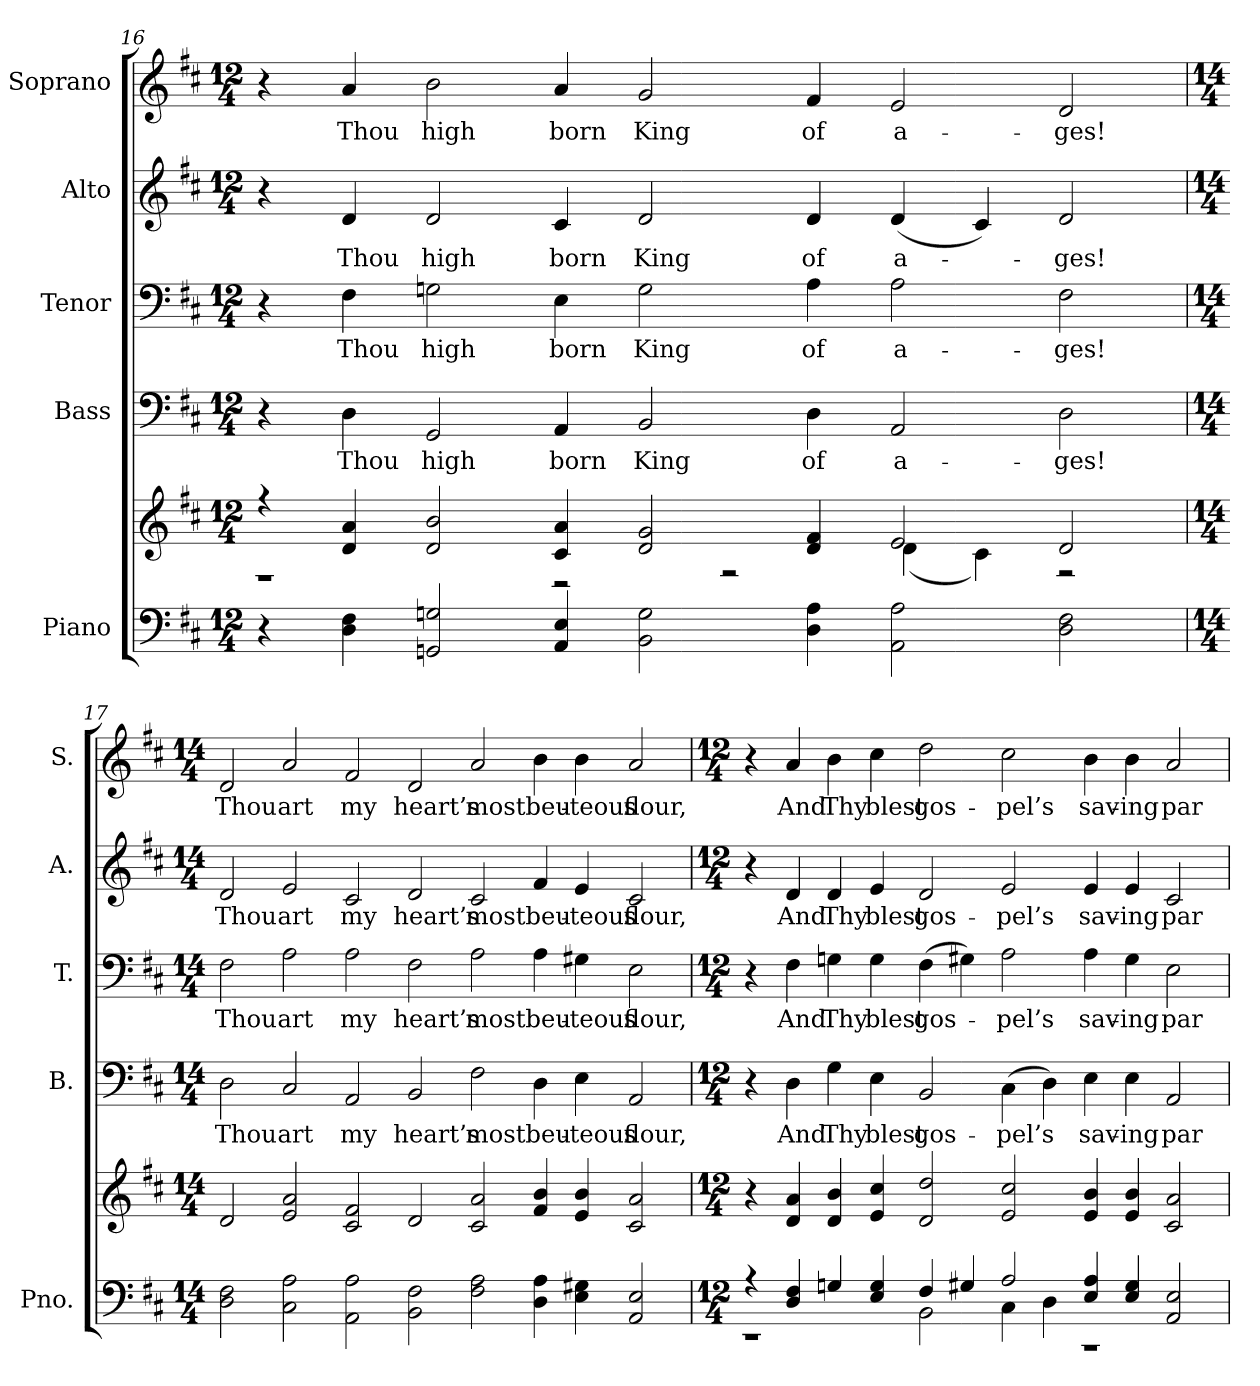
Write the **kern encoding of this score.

**kern	**kern	**kern	**text	**kern	**text	**kern	**text	**kern	**text
*part5	*part5	*part4	*part4	*part3	*part3	*part2	*part2	*part1	*part1
*staff6	*staff5	*staff4	*staff4	*staff3	*staff3	*staff2	*staff2	*staff1	*staff1
*I"Piano	*	*I"Bass	*	*I"Tenor	*	*I"Alto	*	*I"Soprano	*
*I'Pno.	*	*I'B.	*	*I'T.	*	*I'A.	*	*I'S.	*
!!LO:PB:g=z
*clefF4	*clefG2	*clefF4	*	*clefF4	*	*clefG2	*	*clefG2	*
*k[f#c#]	*k[f#c#]	*k[f#c#]	*	*k[f#c#]	*	*k[f#c#]	*	*k[f#c#]	*
*D:	*D:	*D:	*	*D:	*	*D:	*	*D:	*
*M12/4	*M12/4	*M12/4	*	*M12/4	*	*M12/4	*	*M12/4	*
=16	=16	=16	=16	=16	=16	=16	=16	=16	=16
*	*^	*	*	*	*	*	*	*	*
4r	4r	1r	4r	.	4r	.	4r	.	4r	.
!	!	!	!	!LO:LY:b:color=#000000	!	!	!	!	!	!
!	!	!	!	!	!	!LO:LY:b:color=#000000	!	!	!	!
!	!	!	!	!	!	!	!	!LO:LY:b:color=#000000	!	!
!	!	!	!	!	!	!	!	!	!	!LO:LY:b:color=#000000
4Di\ 4F#i	4di/ 4ai	.	4Di\	Thou	4F#i\	Thou	4di/	Thou	4ai/	Thou
!	!	!	!	!LO:LY:b:color=#000000	!	!	!	!	!	!
!	!	!	!	!	!	!LO:LY:b:color=#000000	!	!	!	!
!	!	!	!	!	!	!	!	!LO:LY:b:color=#000000	!	!
!	!	!	!	!	!	!	!	!	!	!LO:LY:b:color=#000000
2GGni/ 2Gni	2di/ 2bi	.	2GGi/	high	2Gni\	high	2di/	high	2bi\	high
!	!	!	!	!LO:LY:b:color=#000000	!	!	!	!	!	!
!	!	!	!	!	!	!LO:LY:b:color=#000000	!	!	!	!
!	!	!	!	!	!	!	!	!LO:LY:b:color=#000000	!	!
!	!	!	!	!	!	!	!	!	!	!LO:LY:b:color=#000000
4AAi/ 4Ei	4c#i/ 4ai	2r	4AAi/	born	4Ei\	born	4c#i/	born	4ai/	born
!	!	!	!	!LO:LY:b:color=#000000	!	!	!	!	!	!
!	!	!	!	!	!	!LO:LY:b:color=#000000	!	!	!	!
!	!	!	!	!	!	!	!	!LO:LY:b:color=#000000	!	!
!	!	!	!	!	!	!	!	!	!	!LO:LY:b:color=#000000
2BBi\ 2Gi	2di/ 2gi	.	2BBi/	King	2Gi\	King	2di/	King	2gi/	King
.	.	2r	.	.	.	.	.	.	.	.
!	!	!	!	!LO:LY:b:color=#000000	!	!	!	!	!	!
!	!	!	!	!	!	!LO:LY:b:color=#000000	!	!	!	!
!	!	!	!	!	!	!	!	!LO:LY:b:color=#000000	!	!
!	!	!	!	!	!	!	!	!	!	!LO:LY:b:color=#000000
4Di\ 4Ai	4di/ 4f#i	.	4Di\	of	4Ai\	of	4di/	of	4f#i/	of
!	!	!	!	!LO:LY:b:color=#000000	!	!	!	!	!	!
!	!	!	!	!	!	!LO:LY:b:color=#000000	!	!	!	!
!	!	!	!	!	!	!	!	!LO:LY:b:color=#000000	!	!
!	!	!	!	!	!	!	!	!	!	!LO:LY:b:color=#000000
2AAi\ 2Ai	2ei/	(4di\	2AAi/	a-	2Ai\	a-	(4di/	a-	2ei/	a-
.	.	4c#i\)	.	.	.	.	4c#i/)	.	.	.
!	!	!	!	!LO:LY:b:color=#000000	!	!	!	!	!	!
!	!	!	!	!	!	!LO:LY:b:color=#000000	!	!	!	!
!	!	!	!	!	!	!	!	!LO:LY:b:color=#000000	!	!
!	!	!	!	!	!	!	!	!	!	!LO:LY:b:color=#000000
2Di\ 2F#i	2di/	2r	2Di\	-ges!	2F#i\	-ges!	2di/	-ges!	2di/	-ges!
*	*v	*v	*	*	*	*	*	*	*	*
=17	=17	=17	=17	=17	=17	=17	=17	=17	=17
*M14/4	*M14/4	*M14/4	*	*M14/4	*	*M14/4	*	*M14/4	*
*	*^	*	*	*	*	*	*	*	*
!	!	!	!	!LO:LY:b:color=#000000	!	!	!	!	!	!
*	*v	*v	*	*	*	*	*	*	*	*
*	*^	*	*	*	*	*	*	*	*
!	!	!	!	!	!	!LO:LY:b:color=#000000	!	!	!	!
*	*v	*v	*	*	*	*	*	*	*	*
*	*^	*	*	*	*	*	*	*	*
!	!	!	!	!	!	!	!	!LO:LY:b:color=#000000	!	!
*	*v	*v	*	*	*	*	*	*	*	*
*	*^	*	*	*	*	*	*	*	*
!	!	!	!	!	!	!	!	!	!	!LO:LY:b:color=#000000
*	*v	*v	*	*	*	*	*	*	*	*
2Di\ 2F#i	2di/	2Di\	Thou	2F#i\	Thou	2di/	Thou	2di/	Thou
!	!	!	!LO:LY:b:color=#000000	!	!	!	!	!	!
!	!	!	!	!	!LO:LY:b:color=#000000	!	!	!	!
!	!	!	!	!	!	!	!LO:LY:b:color=#000000	!	!
!	!	!	!	!	!	!	!	!	!LO:LY:b:color=#000000
2C#i\ 2Ai	2ei/ 2ai	2C#i/	art	2Ai\	art	2ei/	art	2ai/	art
!	!	!	!LO:LY:b:color=#000000	!	!	!	!	!	!
!	!	!	!	!	!LO:LY:b:color=#000000	!	!	!	!
!	!	!	!	!	!	!	!LO:LY:b:color=#000000	!	!
!	!	!	!	!	!	!	!	!	!LO:LY:b:color=#000000
2AAi\ 2Ai	2c#i/ 2f#i	2AAi/	my	2Ai\	my	2c#i/	my	2f#i/	my
!	!	!	!LO:LY:b:color=#000000	!	!	!	!	!	!
!	!	!	!	!	!LO:LY:b:color=#000000	!	!	!	!
!	!	!	!	!	!	!	!LO:LY:b:color=#000000	!	!
!	!	!	!	!	!	!	!	!	!LO:LY:b:color=#000000
2BBi\ 2F#i	2di/	2BBi/	heart’s	2F#i\	heart’s	2di/	heart’s	2di/	heart’s
!	!	!	!LO:LY:b:color=#000000	!	!	!	!	!	!
!	!	!	!	!	!LO:LY:b:color=#000000	!	!	!	!
!	!	!	!	!	!	!	!LO:LY:b:color=#000000	!	!
!	!	!	!	!	!	!	!	!	!LO:LY:b:color=#000000
2F#i\ 2Ai	2c#i/ 2ai	2F#i\	most	2Ai\	most	2c#i/	most	2ai/	most
!	!	!	!LO:LY:b:color=#000000	!	!	!	!	!	!
!	!	!	!	!	!LO:LY:b:color=#000000	!	!	!	!
!	!	!	!	!	!	!	!LO:LY:b:color=#000000	!	!
!	!	!	!	!	!	!	!	!	!LO:LY:b:color=#000000
4Di\ 4Ai	4f#i/ 4bi	4Di\	beu-	4Ai\	beu-	4f#i/	beu-	4bi\	beu-
!	!	!	!LO:LY:b:color=#000000	!	!	!	!	!	!
!	!	!	!	!	!LO:LY:b:color=#000000	!	!	!	!
!	!	!	!	!	!	!	!LO:LY:b:color=#000000	!	!
!	!	!	!	!	!	!	!	!	!LO:LY:b:color=#000000
4Ei\ 4G#Xi	4ei/ 4bi	4Ei\	-teous	4G#Xi\	-teous	4ei/	-teous	4bi\	-teous
!	!	!	!LO:LY:b:color=#000000	!	!	!	!	!	!
!	!	!	!	!	!LO:LY:b:color=#000000	!	!	!	!
!	!	!	!	!	!	!	!LO:LY:b:color=#000000	!	!
!	!	!	!	!	!	!	!	!	!LO:LY:b:color=#000000
2AAi/ 2Ei	2c#i/ 2ai	2AAi/	flour,	2Ei\	flour,	2c#i/	flour,	2ai/	flour,
!!LO:PB:g=z
=18	=18	=18	=18	=18	=18	=18	=18	=18	=18
*M12/4	*M12/4	*M12/4	*	*M12/4	*	*M12/4	*	*M12/4	*
*^	*	*	*	*	*	*	*	*	*
4r	1r	4r	4r	.	4r	.	4r	.	4r	.
!	!	!	!	!LO:LY:b:color=#000000	!	!	!	!	!	!
!	!	!	!	!	!	!LO:LY:b:color=#000000	!	!	!	!
!	!	!	!	!	!	!	!	!LO:LY:b:color=#000000	!	!
!	!	!	!	!	!	!	!	!	!	!LO:LY:b:color=#000000
4Di/ 4F#i	.	4di/ 4ai	4Di\	And	4F#i\	And	4di/	And	4ai/	And
!	!	!	!	!LO:LY:b:color=#000000	!	!	!	!	!	!
!	!	!	!	!	!	!LO:LY:b:color=#000000	!	!	!	!
!	!	!	!	!	!	!	!	!LO:LY:b:color=#000000	!	!
!	!	!	!	!	!	!	!	!	!	!LO:LY:b:color=#000000
4Gni/	.	4di/ 4bi	4Gi\	Thy	4Gni\	Thy	4di/	Thy	4bi\	Thy
!	!	!	!	!LO:LY:b:color=#000000	!	!	!	!	!	!
!	!	!	!	!	!	!LO:LY:b:color=#000000	!	!	!	!
!	!	!	!	!	!	!	!	!LO:LY:b:color=#000000	!	!
!	!	!	!	!	!	!	!	!	!	!LO:LY:b:color=#000000
4Ei/ 4Gi	.	4ei/ 4cc#i	4Ei\	blest	4Gi\	blest	4ei/	blest	4cc#i\	blest
!	!	!	!	!LO:LY:b:color=#000000	!	!	!	!	!	!
!	!	!	!	!	!	!LO:LY:b:color=#000000	!	!	!	!
!	!	!	!	!	!	!	!	!LO:LY:b:color=#000000	!	!
!	!	!	!	!	!	!	!	!	!	!LO:LY:b:color=#000000
4F#i/	2BBi\	2di/ 2ddi	2BBi/	gos-	(4F#i\	gos-	2di/	gos-	2ddi\	gos-
4G#Xi/	.	.	.	.	4G#Xi\)	.	.	.	.	.
!	!	!	!	!LO:LY:b:color=#000000	!	!	!	!	!	!
!	!	!	!	!	!	!LO:LY:b:color=#000000	!	!	!	!
!	!	!	!	!	!	!	!	!LO:LY:b:color=#000000	!	!
!	!	!	!	!	!	!	!	!	!	!LO:LY:b:color=#000000
2Ai/	4C#i\	2ei/ 2cc#i	(4C#i\	-pel’s	2Ai\	-pel’s	2ei/	-pel’s	2cc#i\	-pel’s
.	4Di\	.	4Di\)	.	.	.	.	.	.	.
!	!	!	!	!LO:LY:b:color=#000000	!	!	!	!	!	!
!	!	!	!	!	!	!LO:LY:b:color=#000000	!	!	!	!
!	!	!	!	!	!	!	!	!LO:LY:b:color=#000000	!	!
!	!	!	!	!	!	!	!	!	!	!LO:LY:b:color=#000000
4Ei/ 4Ai	1r	4ei/ 4bi	4Ei\	sav-	4Ai\	sav-	4ei/	sav-	4bi\	sav-
!	!	!	!	!LO:LY:b:color=#000000	!	!	!	!	!	!
!	!	!	!	!	!	!LO:LY:b:color=#000000	!	!	!	!
!	!	!	!	!	!	!	!	!LO:LY:b:color=#000000	!	!
!	!	!	!	!	!	!	!	!	!	!LO:LY:b:color=#000000
4Ei/ 4G#i	.	4ei/ 4bi	4Ei\	-ing	4G#i\	-ing	4ei/	-ing	4bi\	-ing
!	!	!	!	!LO:LY:b:color=#000000	!	!	!	!	!	!
!	!	!	!	!	!	!LO:LY:b:color=#000000	!	!	!	!
!	!	!	!	!	!	!	!	!LO:LY:b:color=#000000	!	!
!	!	!	!	!	!	!	!	!	!	!LO:LY:b:color=#000000
2AAi/ 2Ei	.	2c#i/ 2ai	2AAi/	par	2Ei\	par	2c#i/	par	2ai/	par
*v	*v	*	*	*	*	*	*	*	*	*
=	=	=	=	=	=	=	=	=	=
*-	*-	*-	*-	*-	*-	*-	*-	*-	*-
